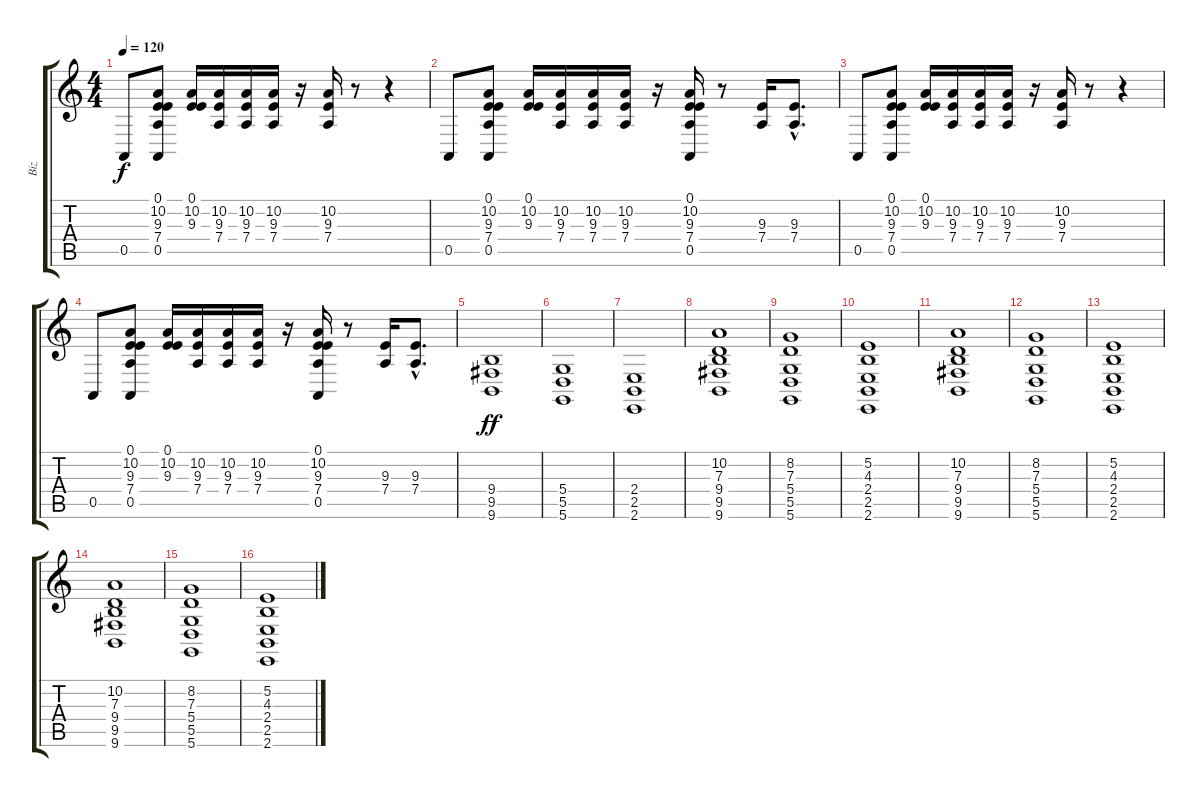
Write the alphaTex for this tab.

\track ("Biz" "Biz") {instrument pad5bowed}
\staff {score tabs}
\tuning (E4 B3 G3 D3 A2 D2) {hide}
\ts (4 4)
\tempo 120
\clef g2
\ks c
0.5.8{dy f} (0.1 10.2 9.3 7.4 0.5).8 (0.1 10.2 9.3).16 (10.2 9.3 7.4).16 (10.2 9.3 7.4).16 (10.2 9.3 7.4).16 r.16 (10.2 9.3 7.4).16 r.8 r.4 |
0.5.8 (0.1 10.2 9.3 7.4 0.5).8 (0.1 10.2 9.3).16 (10.2 9.3 7.4).16 (10.2 9.3 7.4).16 (10.2 9.3 7.4).16 r.16 (0.1 10.2 9.3 7.4 0.5).16 r.8 (9.3 7.4).16 (9.3{hac} 7.4{hac}).8{d} |
0.5.8 (0.1 10.2 9.3 7.4 0.5).8 (0.1 10.2 9.3).16 (10.2 9.3 7.4).16 (10.2 9.3 7.4).16 (10.2 9.3 7.4).16 r.16 (10.2 9.3 7.4).16 r.8 r.4 |
0.5.8 (0.1 10.2 9.3 7.4 0.5).8 (0.1 10.2 9.3).16 (10.2 9.3 7.4).16 (10.2 9.3 7.4).16 (10.2 9.3 7.4).16 r.16 (0.1 10.2 9.3 7.4 0.5).16 r.8 (9.3 7.4).16 (9.3{hac} 7.4{hac}).8{d} |
(9.4 9.5 9.6).1{dy ff} |
(5.4 5.5 5.6).1 |
(2.4 2.5 2.6).1 |
(10.2 7.3 9.4 9.5 9.6).1 |
(8.2 7.3 5.4 5.5 5.6).1 |
(5.2 4.3 2.4 2.5 2.6).1 |
(10.2 7.3 9.4 9.5 9.6).1 |
(8.2 7.3 5.4 5.5 5.6).1 |
(5.2 4.3 2.4 2.5 2.6).1 |
(10.2 7.3 9.4 9.5 9.6).1 |
(8.2 7.3 5.4 5.5 5.6).1 |
(5.2 4.3 2.4 2.5 2.6).1
